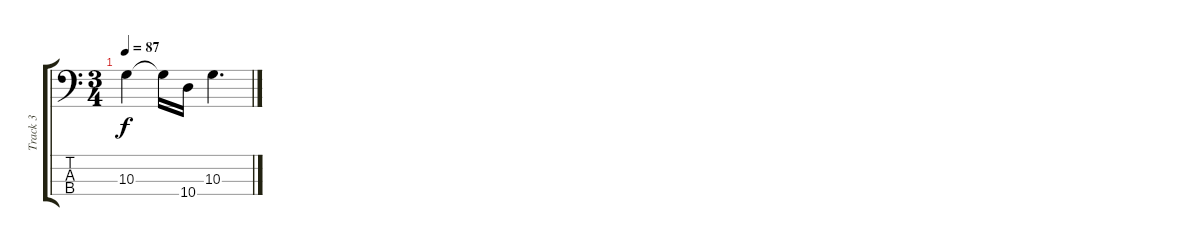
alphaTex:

\track ("Track 3" "Track 3") {instrument electricbassfinger}
\staff {score tabs}
\tuning (G2 D2 A1 E1) {hide}
\ts (3 4)
\tempo 87
\clef f4
\ks c
10.3.4{dy f} 10.3{t}.16 10.4.16 10.3.4{d}
